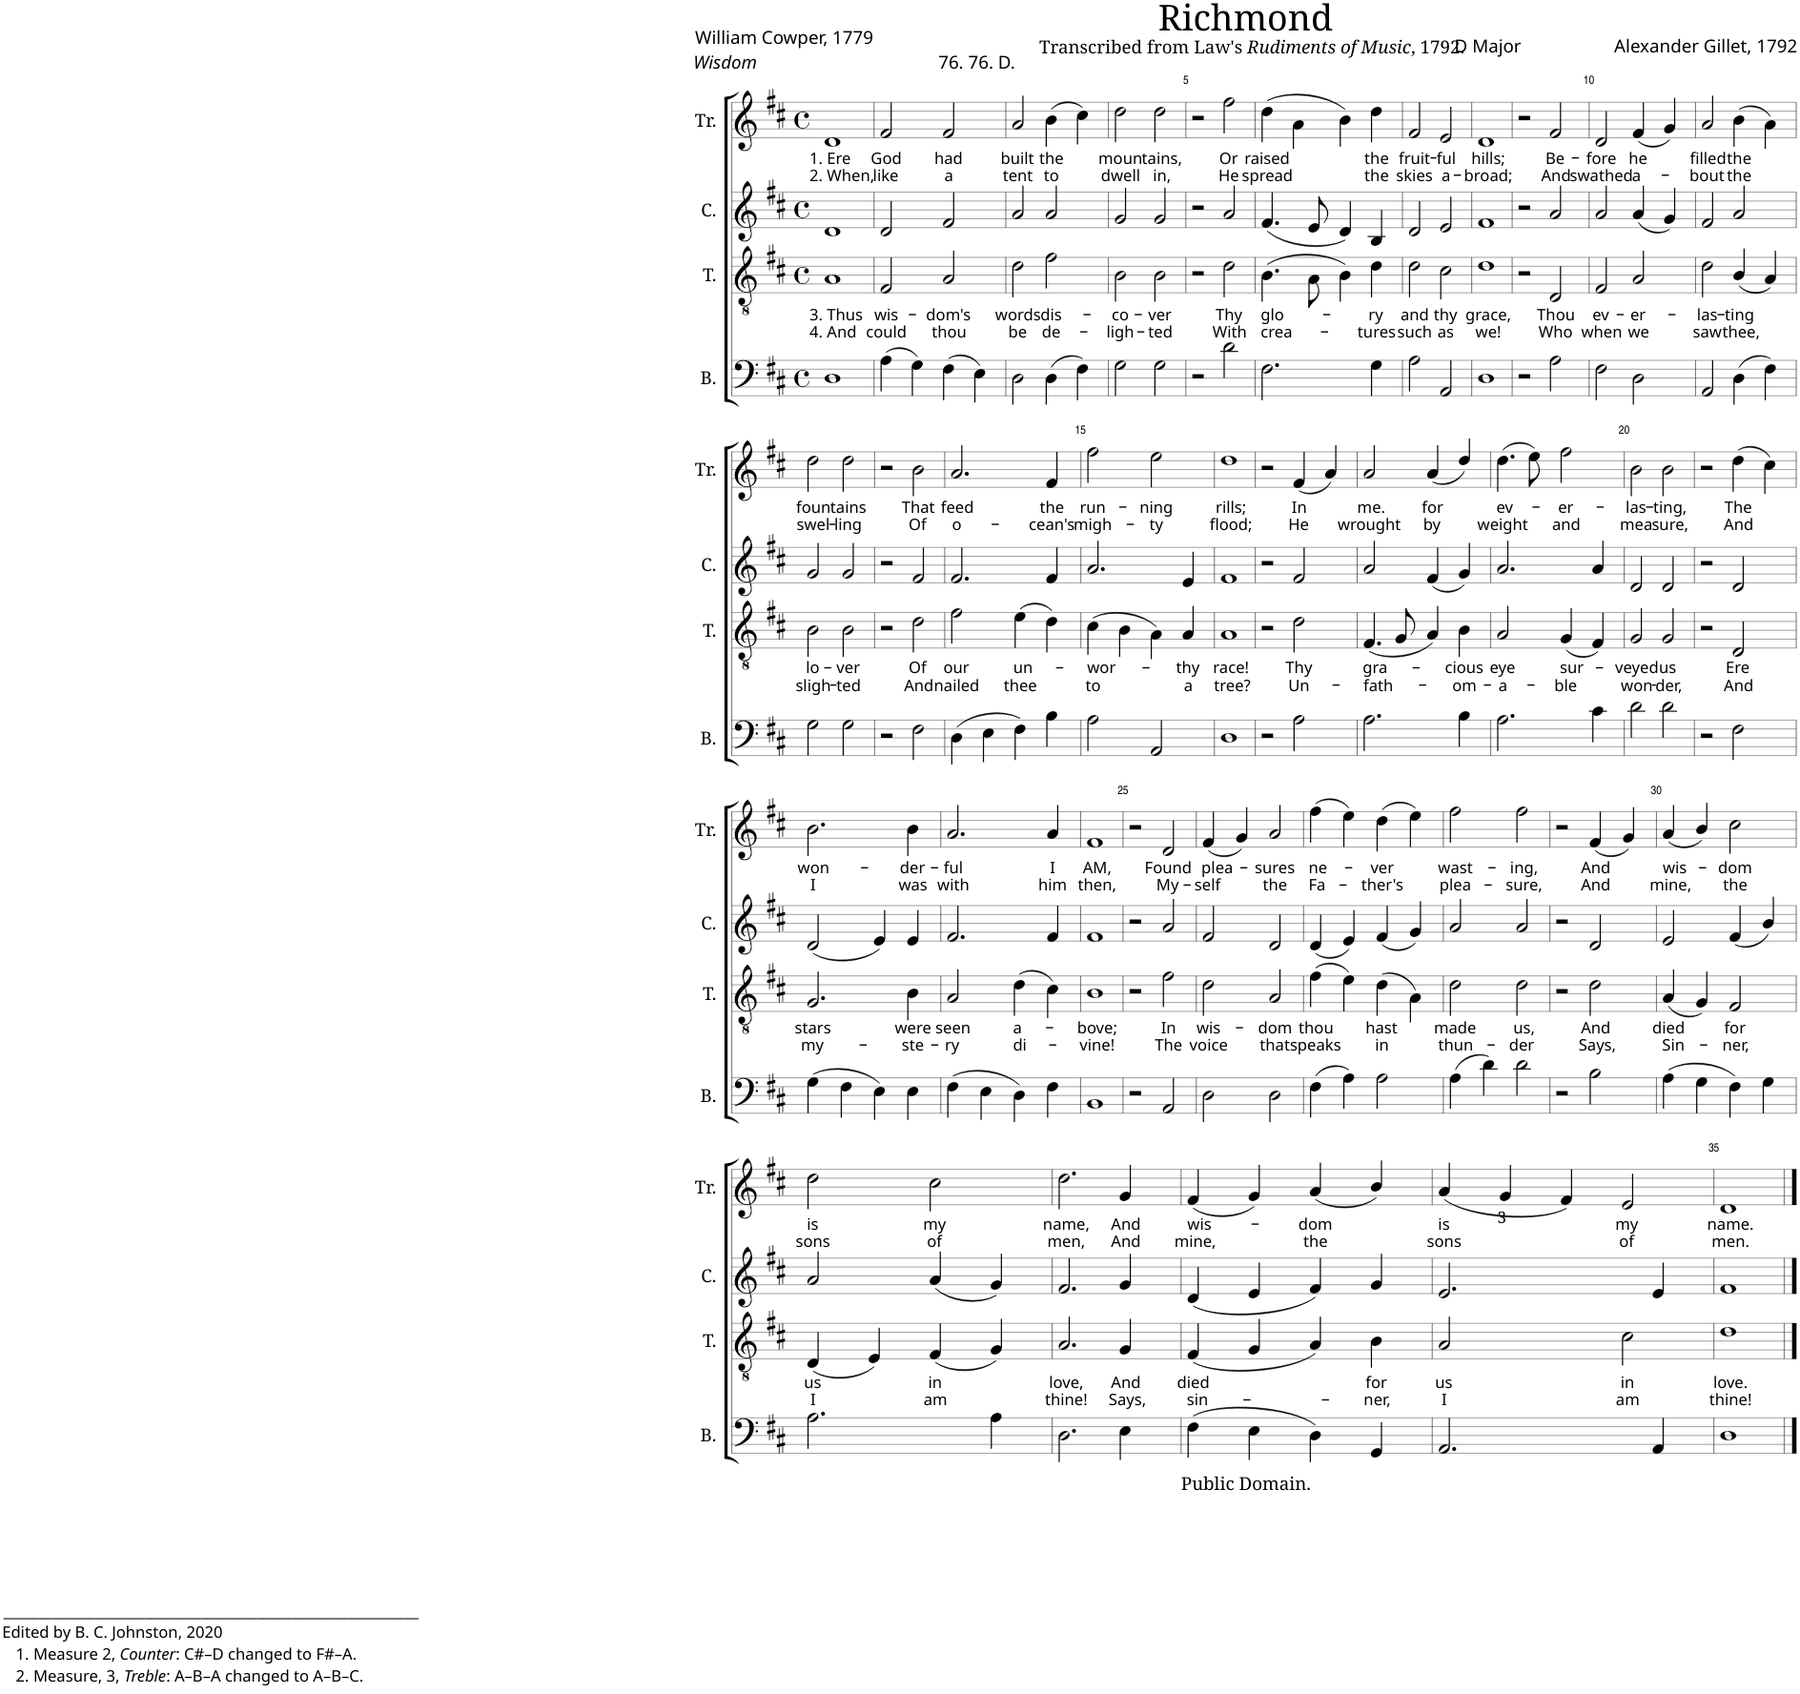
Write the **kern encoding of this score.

**kern	**kern	**text	**text	**kern	**kern	**text	**text
*part4	*part3	*part3	*part3	*part2	*part1	*part1	*part1
*staff4	*staff3	*staff3	*staff3	*staff2	*staff1	*staff1	*staff1
*I"B.	*I"T.	*	*	*I"C.	*I"Tr.	*	*
*I'B.	*I'T.	*	*	*I'C.	*I'Tr.	*	*
*clefF4	*clefGv2	*	*	*clefG2	*clefG2	*	*
*k[f#c#]	*k[f#c#]	*	*	*k[f#c#]	*k[f#c#]	*	*
*M4/4	*M4/4	*	*	*M4/4	*M4/4	*	*
*met(c)	*met(c)	*	*	*met(c)	*met(c)	*	*
=1	=1	=1	=1	=1	=1	=1	=1
!	!	!LO:LY:b	!LO:LY:b	!	!	!LO:LY:b	!LO:LY:b
1D	1A	3. Thus	4. And	1d	1d	1. Ere	2. When,
=2	=2	=2	=2	=2	=2	=2	=2
!	!	!LO:LY:b	!LO:LY:b	!	!	!LO:LY:b	!LO:LY:b
(4A\	2F#/	wis-	could	2d/	2f#/	God	like
4G\)	.	.	.	.	.	.	.
!	!	!LO:LY:b	!LO:LY:b	!	!	!LO:LY:b	!LO:LY:b
(4F#\	2A/	-dom's	thou	2f#/	2f#/	had	a
4E\)	.	.	.	.	.	.	.
=3	=3	=3	=3	=3	=3	=3	=3
!	!	!LO:LY:b	!LO:LY:b	!	!	!LO:LY:b	!LO:LY:b
2D\	2d\	words	be	2a/	2a/	built	tent
!	!	!LO:LY:b	!LO:LY:b	!	!	!LO:LY:b	!LO:LY:b
(4D\	2f#\	dis-	de-	2a/	(4b\	the	to
4F#\)	.	.	.	.	4cc#\)	.	.
=4	=4	=4	=4	=4	=4	=4	=4
!	!	!LO:LY:b	!LO:LY:b	!	!	!LO:LY:b	!LO:LY:b
2G\	2B\	-co-	-ligh-	2g/	2dd\	moun-	dwell
!	!	!LO:LY:b	!LO:LY:b	!	!	!LO:LY:b	!LO:LY:b
2G\	2B\	-ver	-ted	2g/	2dd\	-tains,	in,
=5	=5	=5	=5	=5	=5	=5	=5
2r	2r	.	.	2r	2r	.	.
!	!	!LO:LY:b	!LO:LY:b	!	!	!LO:LY:b	!LO:LY:b
2d\	2d\	Thy	With	2a/	2ff#\	Or	He
=6	=6	=6	=6	=6	=6	=6	=6
!	!	!LO:LY:b	!LO:LY:b	!	!	!LO:LY:b	!LO:LY:b
2.F#\	(4.B\	glo-	crea-	(4.f#/	(4dd\	raised	spread
.	.	.	.	.	4a\	.	.
.	8A\	.	.	8e/	.	.	.
.	4B\)	.	.	4d/)	4b\)	.	.
!	!	!LO:LY:b	!LO:LY:b	!	!	!LO:LY:b	!LO:LY:b
4G\	4d\	-ry	-tures	4B/	4dd\	the	the
=7	=7	=7	=7	=7	=7	=7	=7
!	!	!LO:LY:b	!LO:LY:b	!	!	!LO:LY:b	!LO:LY:b
2A\	2d\	and	such	2d/	2f#/	fruit-	skies
!	!	!LO:LY:b	!LO:LY:b	!	!	!LO:LY:b	!LO:LY:b
2AA/	2c#\	thy	as	2e/	2e/	-ful	a-
=8	=8	=8	=8	=8	=8	=8	=8
!	!	!LO:LY:b	!LO:LY:b	!	!	!LO:LY:b	!LO:LY:b
1D	1d	grace,	we!	1f#	1d	hills;	-broad;
=9	=9	=9	=9	=9	=9	=9	=9
2r	2r	.	.	2r	2r	.	.
!	!	!LO:LY:b	!LO:LY:b	!	!	!LO:LY:b	!LO:LY:b
2A\	2D/	Thou	Who	2a/	2f#/	Be-	And
=10	=10	=10	=10	=10	=10	=10	=10
!	!	!LO:LY:b	!LO:LY:b	!	!	!LO:LY:b	!LO:LY:b
2F#\	2F#/	ev-	when	2a/	2d/	-fore	swathed
!	!	!LO:LY:b	!LO:LY:b	!	!	!LO:LY:b	!LO:LY:b
2D\	2A/	-er-	we	(4a/	(4f#/	he	a-
.	.	.	.	4g/)	4g/)	.	.
=11	=11	=11	=11	=11	=11	=11	=11
!	!	!LO:LY:b	!LO:LY:b	!	!	!LO:LY:b	!LO:LY:b
2AA/	2d\	-las-	saw	2f#/	2a/	filled	-bout
!	!	!LO:LY:b	!LO:LY:b	!	!	!LO:LY:b	!LO:LY:b
(4D\	(4B/	-ting	thee,	2a/	(4b\	the	the
4F#\)	4A/)	.	.	.	4a\)	.	.
!!LO:LB:g=z
=12	=12	=12	=12	=12	=12	=12	=12
!	!	!LO:LY:b	!LO:LY:b	!	!	!LO:LY:b	!LO:LY:b
2G\	2B\	lo-	sligh-	2g/	2dd\	foun-	swel-
!	!	!LO:LY:b	!LO:LY:b	!	!	!LO:LY:b	!LO:LY:b
2G\	2B\	-ver	-ted	2g/	2dd\	-tains	-ling
=13	=13	=13	=13	=13	=13	=13	=13
2r	2r	.	.	2r	2r	.	.
!	!	!LO:LY:b	!LO:LY:b	!	!	!LO:LY:b	!LO:LY:b
2F#\	2d\	Of	And	2f#/	2b\	That	Of
=14	=14	=14	=14	=14	=14	=14	=14
!	!	!LO:LY:b	!LO:LY:b	!	!	!LO:LY:b	!LO:LY:b
(4D\	2f#\	our	nailed	2.f#/	2.a/	feed	o-
4E\	.	.	.	.	.	.	.
!	!	!LO:LY:b	!LO:LY:b	!	!	!	!
4F#\)	(4e\	un-	thee	.	.	.	.
!	!	!	!	!	!	!LO:LY:b	!LO:LY:b
4B\	4d\)	.	.	4f#/	4f#/	the	-cean's
=15	=15	=15	=15	=15	=15	=15	=15
!	!	!LO:LY:b	!LO:LY:b	!	!	!LO:LY:b	!LO:LY:b
2A\	(4c#\	-wor-	to	2.a/	2ff#\	run-	migh-
.	4B\	.	.	.	.	.	.
!	!	!	!	!	!	!LO:LY:b	!LO:LY:b
2AA/	4A\)	.	.	.	2ee\	-ning	-ty
!	!	!LO:LY:b	!LO:LY:b	!	!	!	!
.	4A/	-thy	a	4e/	.	.	.
=16	=16	=16	=16	=16	=16	=16	=16
!	!	!LO:LY:b	!LO:LY:b	!	!	!LO:LY:b	!LO:LY:b
1D	1A	race!	tree?	1f#	1dd	rills;	flood;
=17	=17	=17	=17	=17	=17	=17	=17
2r	2r	.	.	2r	2r	.	.
!	!	!LO:LY:b	!LO:LY:b	!	!	!LO:LY:b	!LO:LY:b
2A\	2d\	Thy	Un-	2f#/	(4f#/	In	He
.	.	.	.	.	4a/)	.	.
=18	=18	=18	=18	=18	=18	=18	=18
!	!	!LO:LY:b	!LO:LY:b	!	!	!LO:LY:b	!LO:LY:b
2.A\	(4.F#/	gra-	-fath-	2a/	2a/	me.	wrought
.	8G/	.	.	.	.	.	.
!	!	!	!	!	!	!LO:LY:b	!LO:LY:b
.	4A/)	.	.	(4f#/	(4a/	for	by
!	!	!LO:LY:b	!LO:LY:b	!	!	!	!
4B\	4B\	-cious	-om-	4g/)	4dd/)	.	.
=19	=19	=19	=19	=19	=19	=19	=19
!	!	!LO:LY:b	!LO:LY:b	!	!	!LO:LY:b	!LO:LY:b
2.A\	2A/	eye	-a-	2.a/	(4.dd\	ev-	weight
.	.	.	.	.	8ee\)	.	.
!	!	!LO:LY:b	!LO:LY:b	!	!	!LO:LY:b	!LO:LY:b
.	(4G/	sur-	-ble	.	2ff#\	-er-	and
4c#\	4F#/)	.	.	4a/	.	.	.
=20	=20	=20	=20	=20	=20	=20	=20
!	!	!LO:LY:b	!LO:LY:b	!	!	!LO:LY:b	!LO:LY:b
2d\	2G/	-veyed	won-	2d/	2b\	-las-	mea-
!	!	!LO:LY:b	!LO:LY:b	!	!	!LO:LY:b	!LO:LY:b
2d\	2G/	us	-der,	2d/	2b\	-ting,	-sure,
=21	=21	=21	=21	=21	=21	=21	=21
2r	2r	.	.	2r	2r	.	.
!	!	!LO:LY:b	!LO:LY:b	!	!	!LO:LY:b	!LO:LY:b
2F#\	2D/	Ere	And	2d/	(4dd\	The	And
.	.	.	.	.	4cc#\)	.	.
!!LO:LB:g=z
=22	=22	=22	=22	=22	=22	=22	=22
!	!	!LO:LY:b	!LO:LY:b	!	!	!LO:LY:b	!LO:LY:b
(4G\	2.G/	stars	my-	(2d/	2.b\	won-	I
4F#\	.	.	.	.	.	.	.
4E\)	.	.	.	4e/)	.	.	.
!	!	!LO:LY:b	!LO:LY:b	!	!	!LO:LY:b	!LO:LY:b
4E\	4B\	were	-ste-	4e/	4b\	-der-	was
=23	=23	=23	=23	=23	=23	=23	=23
!	!	!LO:LY:b	!LO:LY:b	!	!	!LO:LY:b	!LO:LY:b
(4F#\	2A/	seen	-ry	2.f#/	2.a/	-ful	with
4E\	.	.	.	.	.	.	.
!	!	!LO:LY:b	!LO:LY:b	!	!	!	!
4D\)	(4d\	a-	di-	.	.	.	.
!	!	!	!	!	!	!LO:LY:b	!LO:LY:b
4F#\	4c#\)	.	.	4f#/	4a/	I	him
=24	=24	=24	=24	=24	=24	=24	=24
!	!	!LO:LY:b	!LO:LY:b	!	!	!LO:LY:b	!LO:LY:b
1BB	1B	-bove;	-vine!	1f#	1f#	AM,	then,
=25	=25	=25	=25	=25	=25	=25	=25
2r	2r	.	.	2r	2r	.	.
!	!	!LO:LY:b	!LO:LY:b	!	!	!LO:LY:b	!LO:LY:b
2AA/	2f#\	In	The	2a/	2d/	Found	My-
=26	=26	=26	=26	=26	=26	=26	=26
!	!	!LO:LY:b	!LO:LY:b	!	!	!LO:LY:b	!LO:LY:b
2D\	2d\	wis-	voice	2f#/	(4f#/	plea-	-self
.	.	.	.	.	4g/)	.	.
!	!	!LO:LY:b	!LO:LY:b	!	!	!LO:LY:b	!LO:LY:b
2D\	2A/	-dom	that	2d/	2a/	-sures	the
=27	=27	=27	=27	=27	=27	=27	=27
!	!	!LO:LY:b	!LO:LY:b	!	!	!LO:LY:b	!LO:LY:b
(4F#\	(4f#\	thou	speaks	(4d/	(4ff#\	ne-	Fa-
4A\)	4e\)	.	.	4e/)	4ee\)	.	.
!	!	!LO:LY:b	!LO:LY:b	!	!	!LO:LY:b	!LO:LY:b
2A\	(4d\	hast	in	(4f#/	(4dd\	-ver	-ther's
.	4A\)	.	.	4g/)	4ee\)	.	.
=28	=28	=28	=28	=28	=28	=28	=28
!	!	!LO:LY:b	!LO:LY:b	!	!	!LO:LY:b	!LO:LY:b
(4A\	2d\	made	thun-	2a/	2ff#\	wast-	plea-
4d\)	.	.	.	.	.	.	.
!	!	!LO:LY:b	!LO:LY:b	!	!	!LO:LY:b	!LO:LY:b
2d\	2d\	us,	-der	2a/	2ff#\	-ing,	-sure,
=29	=29	=29	=29	=29	=29	=29	=29
2r	2r	.	.	2r	2r	.	.
!	!	!LO:LY:b	!LO:LY:b	!	!	!LO:LY:b	!LO:LY:b
2B\	2d\	And	Says,	2d/	(4f#/	And	And
.	.	.	.	.	4g/)	.	.
=30	=30	=30	=30	=30	=30	=30	=30
!	!	!LO:LY:b	!LO:LY:b	!	!	!LO:LY:b	!LO:LY:b
(4A\	(4A/	died	Sin-	2e/	(4a/	wis-	mine,
4G\	4G/)	.	.	.	4b/)	.	.
!	!	!LO:LY:b	!LO:LY:b	!	!	!LO:LY:b	!LO:LY:b
4F#\)	2F#/	for	-ner,	(4f#/	2cc#\	-dom	the
4G\	.	.	.	4b/)	.	.	.
!!LO:LB:g=z
=31	=31	=31	=31	=31	=31	=31	=31
!LO:TX:b:t=___________________________________________________________	!	!	!	!	!	!	!
!LO:TX:b:t=Edited by B. C. Johnston, 2020	!	!	!	!	!	!	!
!LO:TX:b:t=1. Measure 2,	!	!	!	!	!	!	!
!LO:TX:b:i:t=Counter	!	!	!	!	!	!	!
!LO:TX:b:t=&colon; C#–D changed to F#–A.	!	!	!	!	!	!	!
!LO:TX:b:t=2. Measure, 3,	!	!	!	!	!	!	!
!LO:TX:b:i:t=Treble	!	!	!	!	!	!	!
!LO:TX:b:t=&colon; A–B–A changed to A–B–C.	!	!	!	!	!	!	!
!	!	!LO:LY:b	!LO:LY:b	!	!	!LO:LY:b	!LO:LY:b
2.A\	(4D/	us	I	2a/	2dd\	is	sons
.	4E/)	.	.	.	.	.	.
!	!	!LO:LY:b	!LO:LY:b	!	!	!LO:LY:b	!LO:LY:b
.	(4F#/	in	am	(4a/	2cc#\	my	of
4A\	4G/)	.	.	4g/)	.	.	.
=32	=32	=32	=32	=32	=32	=32	=32
!	!	!LO:LY:b	!LO:LY:b	!	!	!LO:LY:b	!LO:LY:b
2.D\	2.A/	love,	thine!	2.f#/	2.dd\	name,	men,
!	!	!LO:LY:b	!LO:LY:b	!	!	!LO:LY:b	!LO:LY:b
4E\	4G/	And	Says,	4g/	4g/	And	And
=33	=33	=33	=33	=33	=33	=33	=33
!	!	!LO:LY:b	!LO:LY:b	!	!	!LO:LY:b	!LO:LY:b
(4F#\	(4F#/	died	sin-	(4d/	(4f#/	wis-	mine,
4E\	4G/	.	.	4e/	4g/)	.	.
!	!	!	!	!	!	!LO:LY:b	!LO:LY:b
4D\)	4A/)	.	.	4f#/)	(4a/	-dom	the
!	!	!LO:LY:b	!LO:LY:b	!	!	!	!
4GG/	4B\	for	-ner,	4g/	4b/)	.	.
=34	=34	=34	=34	=34	=34	=34	=34
!	!	!LO:LY:b	!LO:LY:b	!	!	!	!
*	*	*	*	*	*Xbrackettup	*	*
!	!	!	!	!	!	!LO:LY:b	!LO:LY:b
2.AA/	2A/	us	I	2.e/	(6a/	is	sons
.	.	.	.	.	6g/	.	.
.	.	.	.	.	6f#/)	.	.
!	!	!LO:LY:b	!LO:LY:b	!	!	!LO:LY:b	!LO:LY:b
.	2c#\	in	am	.	2e/	my	of
4AA/	.	.	.	4e/	.	.	.
=35	=35	=35	=35	=35	=35	=35	=35
!	!	!LO:LY:b	!LO:LY:b	!	!	!LO:LY:b	!LO:LY:b
1D	1d	love.	thine!	1f#	1d	name.	men.
==	==	==	==	==	==	==	==
*-	*-	*-	*-	*-	*-	*-	*-
